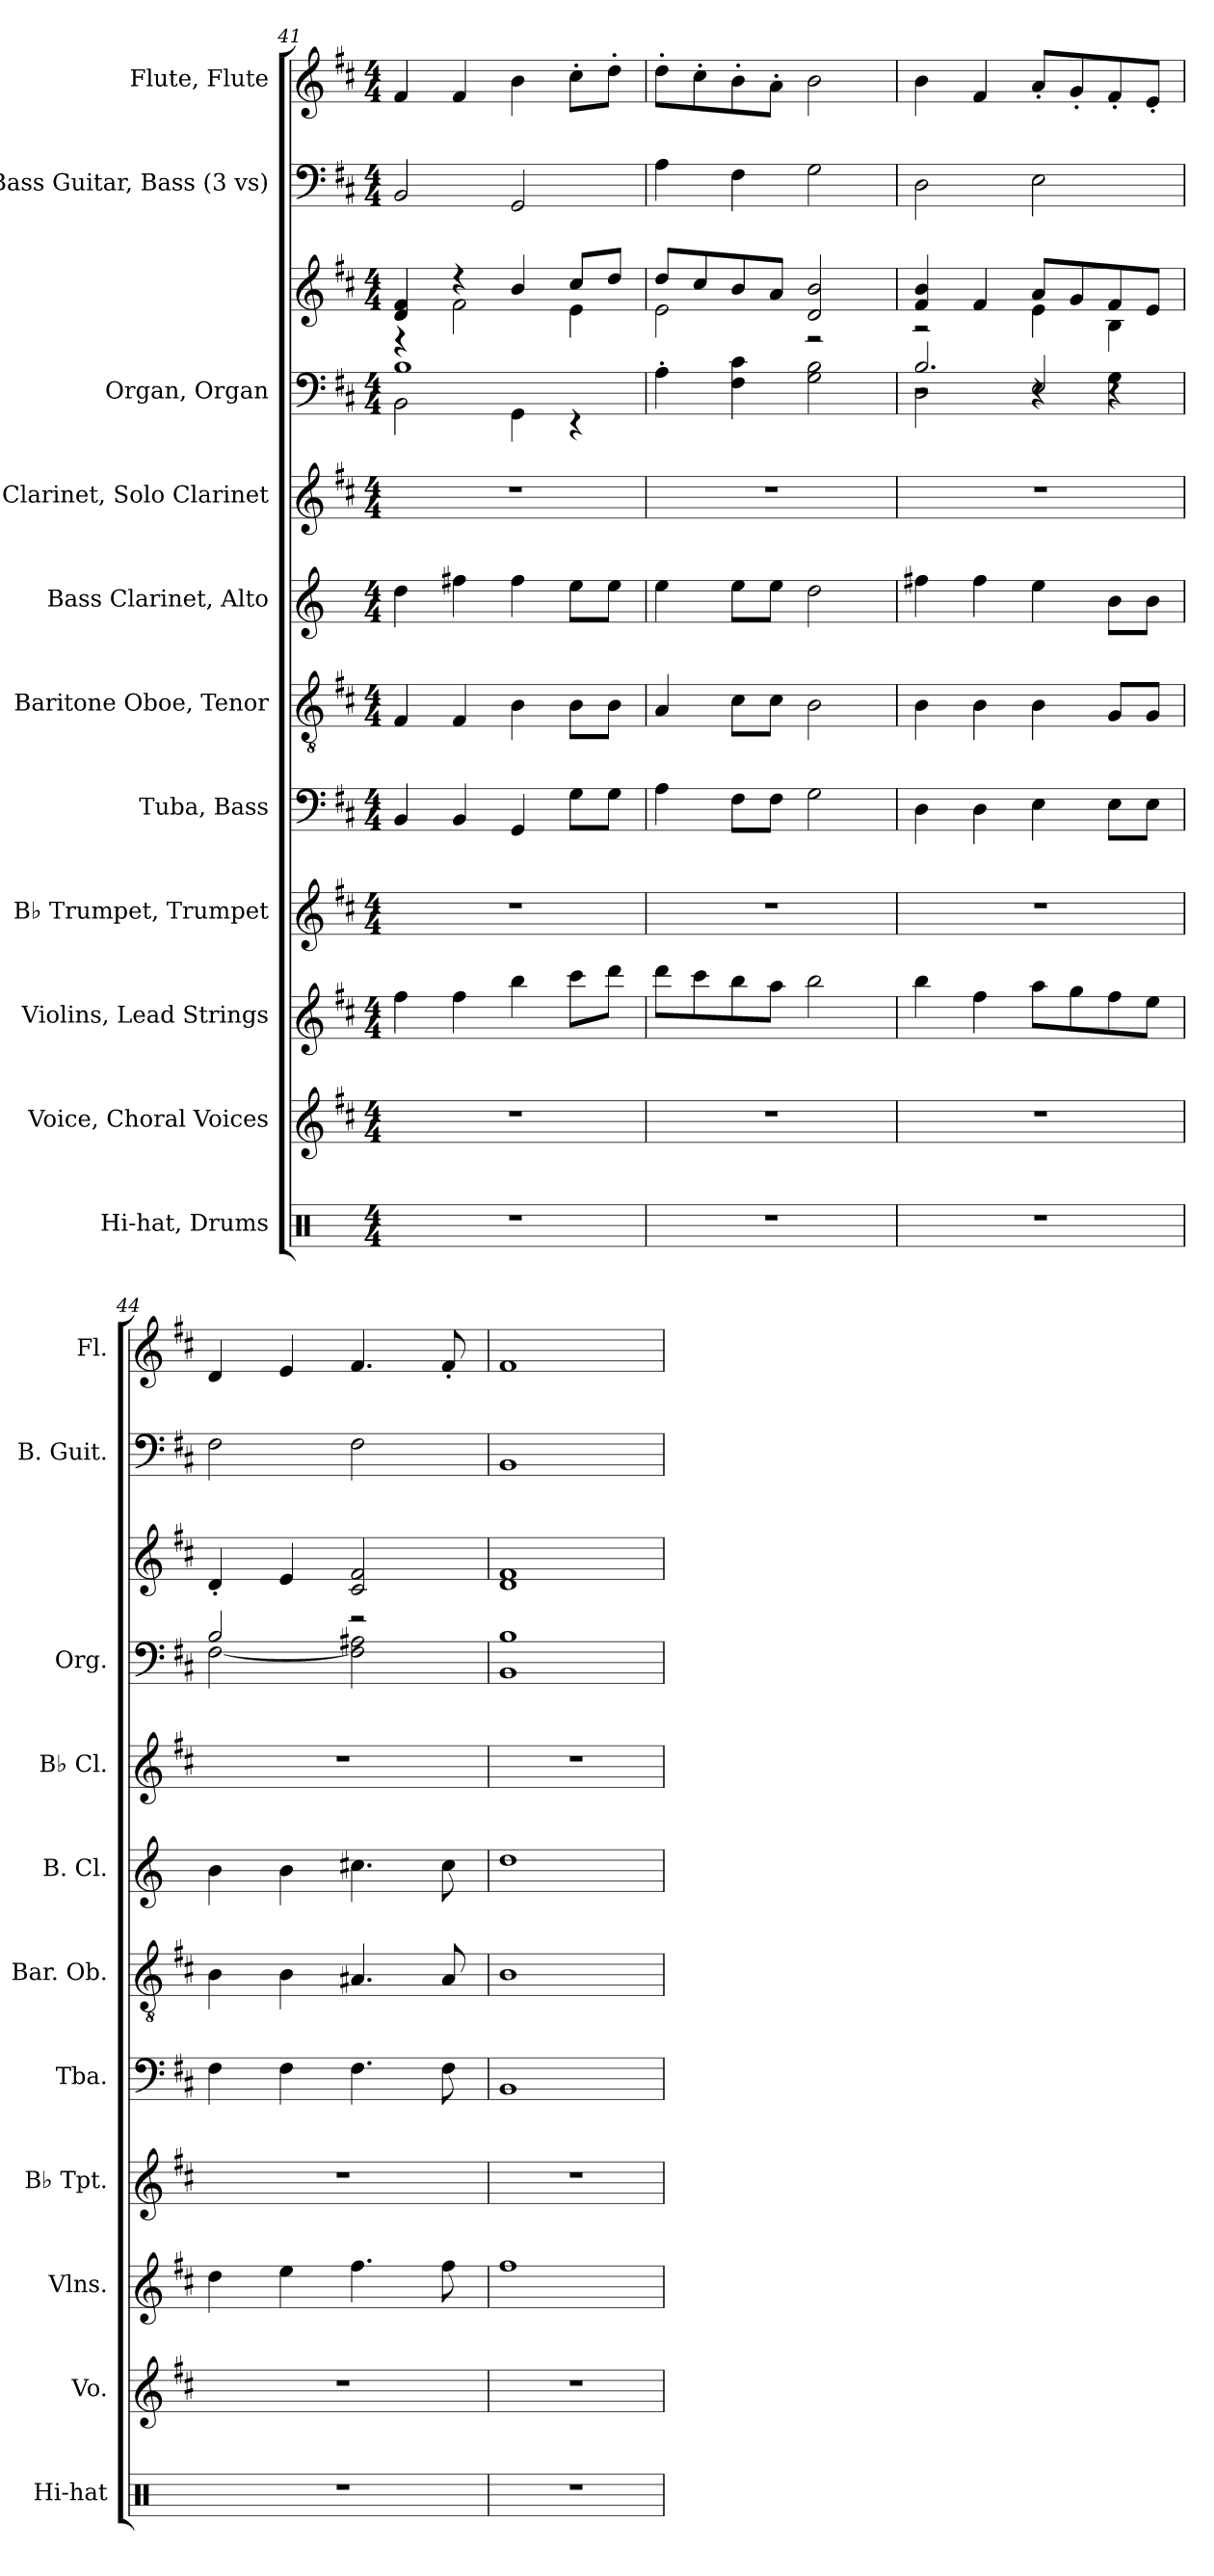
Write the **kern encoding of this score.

**kern	**kern	**kern	**kern	**kern	**kern	**kern	**kern	**kern	**kern	**kern	**kern
*part11	*part10	*part9	*part8	*part7	*part6	*part5	*part4	*part3	*part3	*part2	*part1
*staff12	*staff11	*staff10	*staff9	*staff8	*staff7	*staff6	*staff5	*staff4	*staff3	*staff2	*staff1
*I"Hi-hat, Drums	*I"Voice, Choral Voices	*I"Violins, Lead Strings	*I"B♭ Trumpet, Trumpet	*I"Tuba, Bass	*I"Baritone Oboe, Tenor	*I"Bass Clarinet, Alto	*I"B♭ Clarinet, Solo Clarinet	*I"Organ, Organ	*	*I"Bass Guitar, Bass (3 vs)	*I"Flute, Flute
*I'Hi-hat	*I'Vo.	*I'Vlns.	*I'B♭ Tpt.	*I'Tba.	*I'Bar. Ob.	*I'B. Cl.	*I'B♭ Cl.	*I'Org.	*	*I'B. Guit.	*I'Fl.
*clefX	*clefG2	*clefG2	*clefG2	*clefF4	*clefGv2	*clefG2	*clefG2	*clefF4	*clefG2	*clefF4	*clefG2
*	*	*	*ITrd1c2	*	*	*ITrd8c14	*ITrd1c2	*	*	*ITrd7c12	*
*k[]	*k[f#c#]	*k[f#c#]	*k[]	*k[f#c#]	*k[f#c#]	*k[]	*k[]	*k[f#c#]	*k[f#c#]	*k[f#c#]	*k[f#c#]
*M4/4	*M4/4	*M4/4	*M4/4	*M4/4	*M4/4	*M4/4	*M4/4	*M4/4	*M4/4	*M4/4	*M4/4
=41	=41	=41	=41	=41	=41	=41	=41	=41	=41	=41	=41
*	*	*	*	*	*	*	*	*^	*^	*	*
1r	1r	4ff#\	1r	4BB/	4F#/	4d\	1r	1B	2BB\	4d/ 4f#/	4r	2BBB/	4f#/
.	.	4ff#\	.	4BB/	4F#/	4f#X\	.	.	.	4r	2f#\	.	4f#/
.	.	4bb\	.	4GG/	4B\	4f#\	.	.	4GG\	4b/	.	2GGG/	4b\
.	.	8ccc#\L	.	8G\L	8B\L	8e\L	.	.	4r	8cc#/L	4e\	.	8cc#'\L
.	.	8ddd\J	.	8G\J	8B\J	8e\J	.	.	.	8dd/J	.	.	8dd'\J
*	*	*	*	*	*	*	*	*v	*v	*	*	*	*
=42	=42	=42	=42	=42	=42	=42	=42	=42	=42	=42	=42	=42
1r	1r	8ddd\L	1r	4A\	4A/	4e\	1r	4A'\	8dd/L	2e\	4AA\	8dd'\L
.	.	8ccc#\	.	.	.	.	.	.	8cc#/	.	.	8cc#'\
.	.	8bb\	.	8F#\L	8c#\L	8e\L	.	4F#\ 4c#\	8b/	.	4FF#\	8b'\
.	.	8aa\J	.	8F#\J	8c#\J	8e\J	.	.	8a/J	.	.	8a'\J
.	.	2bb\	.	2G\	2B\	2d\	.	2G\ 2B\	2d/ 2b/	2r	2GG\	2b\
=43	=43	=43	=43	=43	=43	=43	=43	=43	=43	=43	=43	=43
*	*	*	*	*	*	*	*	*^	*	*	*	*
*	*	*	*	*	*	*	*	*	*^	*	*	*	*
1r	1r	4bb\	1r	4D\	4B\	4f#X\	1r	2.B/	2D\	2r	4f#/ 4b/	2r	2DD\	4b\
.	.	4ff#\	.	4D\	4B\	4f#\	.	.	.	.	4f#/	.	.	4f#/
.	.	8aa\L	.	4E\	4B\	4e\	.	.	4r	2E/	8a/L	4e\	2EE\	8a'/L
.	.	8gg\	.	.	.	.	.	.	.	.	8g/	.	.	8g'/
.	.	8ff#\	.	8E\L	8G/L	8B\L	.	4r	4G\	.	8f#/	4B\	.	8f#'/
.	.	8ee\J	.	8E\J	8G/J	8B\J	.	.	.	.	8e/J	.	.	8e'/J
*	*	*	*	*	*	*	*	*	*v	*v	*	*	*	*
*	*	*	*	*	*	*	*	*	*	*v	*v	*	*
!!LO:PB:g=z
=44	=44	=44	=44	=44	=44	=44	=44	=44	=44	=44	=44	=44
1r	1r	4dd\	1r	4F#\	4B\	4B\	1r	2B/	[2F#\	4d'/	2FF#\	4d/
.	.	4ee\	.	4F#\	4B\	4B\	.	.	.	4e/	.	4e/
.	.	4.ff#\	.	4.F#\	4.A#X/	4.c#X\	.	2r	2F#\] 2A#X\	2c#/ 2f#/	2FF#\	4.f#/
.	.	8ff#\	.	8F#\	8A#/	8c#\	.	.	.	.	.	8f#'/
*	*	*	*	*	*	*	*	*v	*v	*	*	*
=45	=45	=45	=45	=45	=45	=45	=45	=45	=45	=45	=45
1r	1r	1ff#	1r	1BB	1B	1d	1r	1BB 1B	1d 1f#	1BBB	1f#
=	=	=	=	=	=	=	=	=	=	=	=
*-	*-	*-	*-	*-	*-	*-	*-	*-	*-	*-	*-
